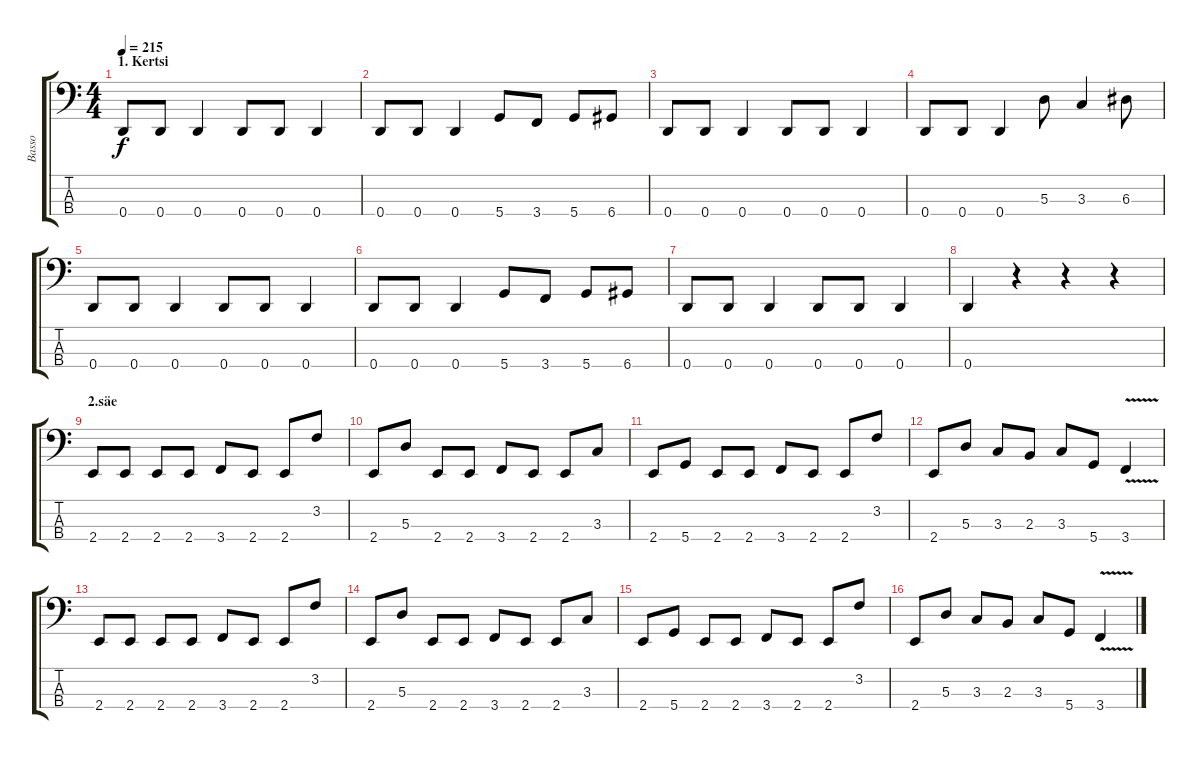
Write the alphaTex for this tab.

\track ("Basso" "Basso") {instrument electricbassfinger}
\staff {score tabs}
\tuning (G2 D2 A1 D1) {hide}
\ts (4 4)
\section ("" "1. Kertsi")
\tempo 215
\clef f4
\ks c
0.4.8{dy f} 0.4.8 0.4.4 0.4.8 0.4.8 0.4.4 |
0.4.8 0.4.8 0.4.4 5.4.8 3.4.8 5.4.8 6.4.8 |
0.4.8 0.4.8 0.4.4 0.4.8 0.4.8 0.4.4 |
0.4.8 0.4.8 0.4.4 5.3.8 3.3.4 6.3.8 |
0.4.8 0.4.8 0.4.4 0.4.8 0.4.8 0.4.4 |
0.4.8 0.4.8 0.4.4 5.4.8 3.4.8 5.4.8 6.4.8 |
0.4.8 0.4.8 0.4.4 0.4.8 0.4.8 0.4.4 |
0.4.4 r.4 r.4 r.4 |
\section ("" "2.säe")
2.4.8 2.4.8 2.4.8 2.4.8 3.4.8 2.4.8 2.4.8 3.2.8 |
2.4.8 5.3.8 2.4.8 2.4.8 3.4.8 2.4.8 2.4.8 3.3.8 |
2.4.8 5.4.8 2.4.8 2.4.8 3.4.8 2.4.8 2.4.8 3.2.8 |
2.4.8 5.3.8 3.3.8 2.3.8 3.3.8 5.4.8 3.4{v}.4 |
2.4.8 2.4.8 2.4.8 2.4.8 3.4.8 2.4.8 2.4.8 3.2.8 |
2.4.8 5.3.8 2.4.8 2.4.8 3.4.8 2.4.8 2.4.8 3.3.8 |
2.4.8 5.4.8 2.4.8 2.4.8 3.4.8 2.4.8 2.4.8 3.2.8 |
2.4.8 5.3.8 3.3.8 2.3.8 3.3.8 5.4.8 3.4{v}.4
